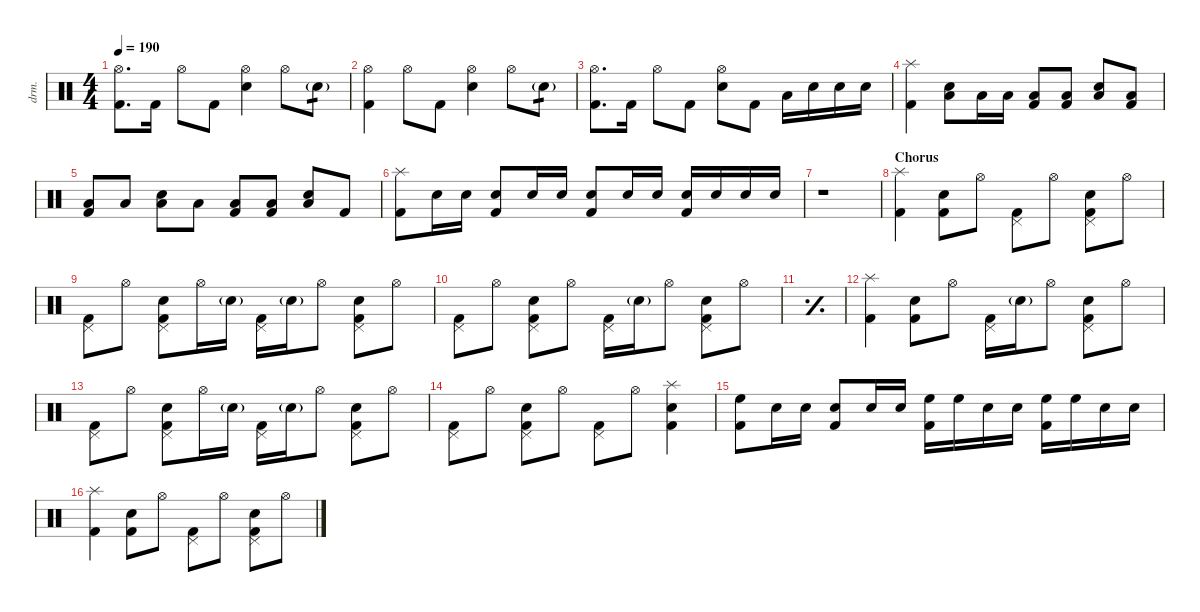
\defaultSystemsLayout 4
\hideDynamics
\bracketExtendMode nobrackets
\track ("伊地知虹夏" "drm.") {instrument percussion}
\staff {score}
\articulation defaults
\ts (4 4)
\tempo 190
\clef neutral
\ks c
("Kick (hit) 2" "Hi-Hat (open)").8{d dy mf beam Down} "Kick (hit) 2".16{beam Down} "Hi-Hat (open)".8{beam Down} "Kick (hit) 2".8{beam Down} ("Hi-Hat (open)" "Snare (hit) 2").4{beam Down} "Hi-Hat (open)".8{beam Down} "Snare (hit) 2"{g}.8{tp 1 beam Down} |
("Kick (hit) 2" "Hi-Hat (open)").4{beam Down} "Hi-Hat (open)".8{beam Down} "Kick (hit) 2".8{beam Down} ("Hi-Hat (open)" "Snare (hit) 2").4{beam Down} "Hi-Hat (open)".8{beam Down} "Snare (hit) 2"{g}.8{tp 1 beam Down} |
("Hi-Hat (open)" "Kick (hit) 2").8{d beam Down} "Kick (hit) 2".16{beam Down} "Hi-Hat (open)".8{beam Down} "Kick (hit) 2".8{beam Down} ("Snare (hit) 2" "Hi-Hat (open)").8{beam Down} "Kick (hit) 2".8{beam Down} "Low Tom (hit)".16{beam Down} "Snare (hit) 2".16{beam Down} "Snare (hit) 2".16{beam Down} "Snare (hit) 2".16{beam Down} |
("Kick (hit) 2" "Splash (hit)").4{beam Down} ("Low Tom (hit)" "Snare (hit) 2").8{beam Down} "Low Tom (hit)".16{beam Down} "Low Tom (hit)".16{beam Down} ("Low Tom (hit)" "Kick (hit) 2").8{beam Up} ("Kick (hit) 2" "Low Tom (hit)").8{beam Up} ("Low Tom (hit)" "Snare (hit) 2").8{beam Up} ("Low Tom (hit)" "Kick (hit) 2").8{beam Up} |
("Kick (hit) 2" "Low Tom (hit)").8{beam Up} "Low Tom (hit)".8{beam Up} ("Low Tom (hit)" "Snare (hit) 2").8{beam Down} "Low Tom (hit)".8{beam Down} ("Low Tom (hit)" "Kick (hit) 2").8{beam Up} ("Kick (hit) 2" "Low Tom (hit)").8{beam Up} ("Low Tom (hit)" "Snare (hit) 2").8{beam Up} "Kick (hit) 2".8{beam Up} |
("Kick (hit) 2" "Splash (hit)").8{beam Down} "Snare (hit) 2".16{beam Down} "Snare (hit) 2".16{beam Down} ("Snare (hit) 2" "Kick (hit) 2").8{beam Up} "Snare (hit) 2".16{beam Up} "Snare (hit) 2".16{beam Up} ("Snare (hit) 2" "Kick (hit) 2").8{beam Up} "Snare (hit) 2".16{beam Up} "Snare (hit) 2".16{beam Up} ("Snare (hit) 2" "Kick (hit) 2").16{beam Up} "Snare (hit) 2".16{beam Up} "Snare (hit) 2".16{beam Up} "Snare (hit) 2".16{beam Up} |
r.1{beam Down} |
\section ("" "Chorus")
("Splash (hit)" "Kick (hit) 2").4{beam Down} ("Kick (hit) 2" "Snare (hit) 2").8{beam Down} "Hi-Hat (open)".8{beam Down} ("Kick (hit) 2" "Pedal Hi-Hat (hit)").8{beam Down} "Hi-Hat (open)".8{beam Down} ("Snare (hit) 2" "Kick (hit) 2" "Pedal Hi-Hat (hit)").8{beam Down} "Hi-Hat (open)".8{beam Down} |
("Kick (hit) 2" "Pedal Hi-Hat (hit)").8{beam Down} "Hi-Hat (open)".8{beam Down} ("Kick (hit) 2" "Pedal Hi-Hat (hit)" "Snare (hit) 2").8{beam Down} "Hi-Hat (open)".16{beam Down} "Snare (hit) 2"{g}.16{beam Down} ("Kick (hit) 2" "Pedal Hi-Hat (hit)").16{beam Down} "Snare (hit) 2"{g}.16{beam Down} "Hi-Hat (open)".8{beam Down} ("Snare (hit) 2" "Kick (hit) 2" "Pedal Hi-Hat (hit)").8{beam Down} "Hi-Hat (open)".8{beam Down} |
("Kick (hit) 2" "Pedal Hi-Hat (hit)").8{beam Down} "Hi-Hat (open)".8{beam Down} ("Kick (hit) 2" "Pedal Hi-Hat (hit)" "Snare (hit) 2").8{beam Down} "Hi-Hat (open)".8{beam Down} ("Kick (hit) 2" "Pedal Hi-Hat (hit)").16{beam Down} "Snare (hit) 2"{g}.16{beam Down} "Hi-Hat (open)".8{beam Down} ("Snare (hit) 2" "Kick (hit) 2" "Pedal Hi-Hat (hit)").8{beam Down} "Hi-Hat (open)".8{beam Down} |
\simile simple
|
\simile none
("Splash (hit)" "Kick (hit) 2").4{beam Down} ("Kick (hit) 2" "Snare (hit) 2").8{beam Down} "Hi-Hat (open)".8{beam Down} ("Kick (hit) 2" "Pedal Hi-Hat (hit)").16{beam Down} "Snare (hit) 2"{g}.16{beam Down} "Hi-Hat (open)".8{beam Down} ("Snare (hit) 2" "Kick (hit) 2" "Pedal Hi-Hat (hit)").8{beam Down} "Hi-Hat (open)".8{beam Down} |
("Kick (hit) 2" "Pedal Hi-Hat (hit)").8{beam Down} "Hi-Hat (open)".8{beam Down} ("Kick (hit) 2" "Pedal Hi-Hat (hit)" "Snare (hit) 2").8{beam Down} "Hi-Hat (open)".16{beam Down} "Snare (hit) 2"{g}.16{beam Down} ("Kick (hit) 2" "Pedal Hi-Hat (hit)").16{beam Down} "Snare (hit) 2"{g}.16{beam Down} "Hi-Hat (open)".8{beam Down} ("Snare (hit) 2" "Kick (hit) 2" "Pedal Hi-Hat (hit)").8{beam Down} "Hi-Hat (open)".8{beam Down} |
("Kick (hit) 2" "Pedal Hi-Hat (hit)").8{beam Down} "Hi-Hat (open)".8{beam Down} ("Kick (hit) 2" "Pedal Hi-Hat (hit)" "Snare (hit) 2").8{beam Down} "Hi-Hat (open)".8{beam Down} ("Kick (hit) 2" "Pedal Hi-Hat (hit)").8{beam Down} "Hi-Hat (open)".8{beam Down} ("Snare (hit) 2" "Kick (hit) 2" "Splash (hit)").4{beam Down} |
("High Floor Tom (hit)" "Kick (hit) 2").8{beam Down} "Snare (hit) 2".16{beam Down} "Snare (hit) 2".16{beam Down} ("Snare (hit) 2" "Kick (hit) 2").8{beam Up} "Snare (hit) 2".16{beam Up} "Snare (hit) 2".16{beam Up} ("High Floor Tom (hit)" "Kick (hit) 2").16{beam Down} "High Floor Tom (hit)".16{beam Down} "Snare (hit) 2".16{beam Down} "Snare (hit) 2".16{beam Down} ("High Floor Tom (hit)" "Kick (hit) 2").16{beam Down} "High Floor Tom (hit)".16{beam Down} "Snare (hit) 2".16{beam Down} "Snare (hit) 2".16{beam Down} |
("Splash (hit)" "Kick (hit) 2").4{beam Down} ("Kick (hit) 2" "Snare (hit) 2").8{beam Down} "Hi-Hat (open)".8{beam Down} ("Kick (hit) 2" "Pedal Hi-Hat (hit)").8{beam Down} "Hi-Hat (open)".8{beam Down} ("Snare (hit) 2" "Kick (hit) 2" "Pedal Hi-Hat (hit)").8{beam Down} "Hi-Hat (open)".8{beam Down}
